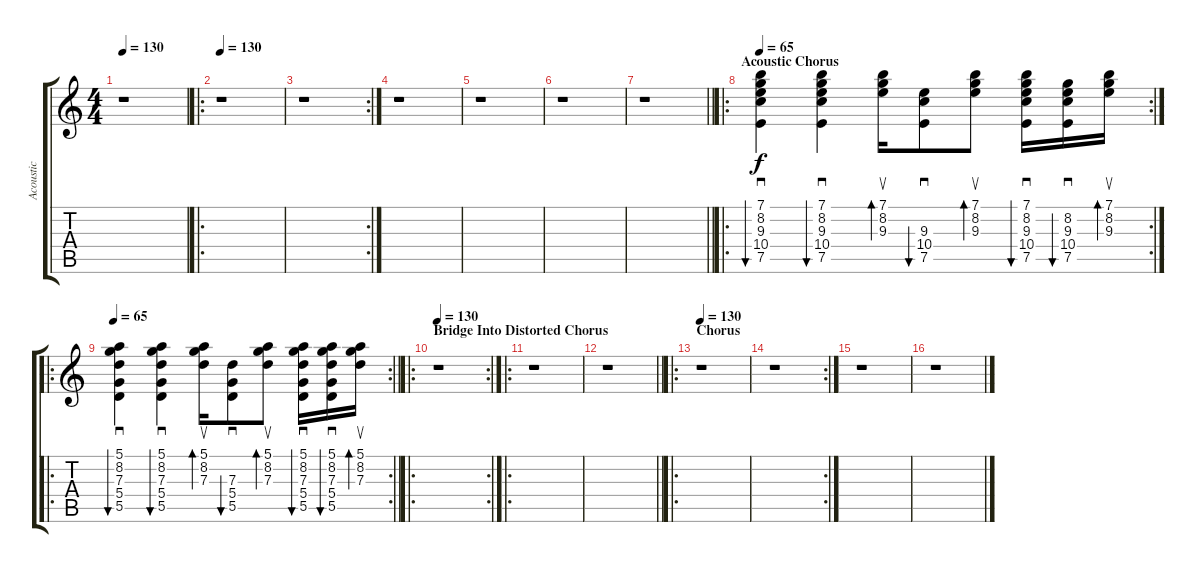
\track ("Acoustic" "Acoustic") {instrument acousticguitarsteel}
\staff {score tabs}
\tuning (E4 B3 G3 D3 A2 E2) {hide}
\ts (4 4)
\tempo 130
\clef g2
\ks c
r.1{dy f} |
\ro
\tempo 130
r.1 |
\rc 2
r.1 |
r.1 |
r.1 |
r.1 |
\barLineRight lightlight
r.1 |
\ro
\rc 2
\section ("" "Acoustic Chorus")
\tempo 65
(7.1 8.2 9.3 10.4 7.5).4{sd bu 60} (7.1 8.2 9.3 10.4 7.5).4{sd bu 60} (7.1 8.2 9.3).16{su bd 60} (9.3 10.4 7.5).8{sd bu 60} (7.1 8.2 9.3).8{su bd 60} (7.1 8.2 9.3 10.4 7.5).16{sd bu 60} (8.2 9.3 10.4 7.5).16{sd bu 60} (7.1 8.2 9.3).16{su bd 60} |
\ro
\rc 2
\tempo 65
\barLineRight lightlight
(5.1 8.2 7.3 5.4 5.5).4{sd bu 60} (5.1 8.2 7.3 5.4 5.5).4{sd bu 60} (5.1 8.2 7.3).16{su bd 60} (7.3 5.4 5.5).8{sd bu 60} (5.1 8.2 7.3).8{su bd 60} (5.1 8.2 7.3 5.4 5.5).16{sd bu 60} (5.1 8.2 7.3 5.4 5.5).16{sd bu 60} (5.1 8.2 7.3).16{su bd 60} |
\ro
\rc 2
\section ("" "Bridge Into Distorted Chorus")
\tempo 130
r.1 |
\ro
r.1 |
\barLineRight lightlight
r.1 |
\ro
\section ("" "Chorus")
\tempo 130
r.1 |
\rc 2
r.1 |
r.1 |
r.1
